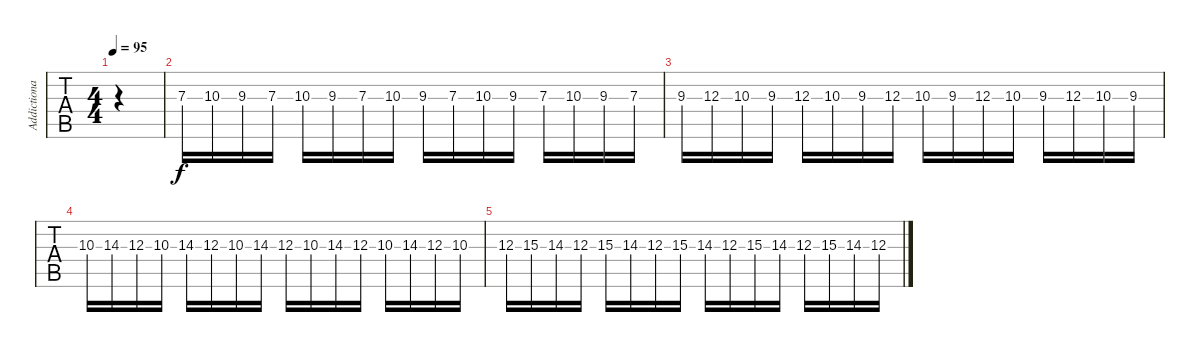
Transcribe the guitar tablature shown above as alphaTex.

\track ("Addictional Guitar" "Addictiona") {instrument distortionguitar}
\staff {tabs}
\tuning (E4 B3 G3 D3 A2 D2) {hide}
\ts (4 4)
\tempo 95
\clef g2
\ks c
|
7.3.16 10.3.16 9.3.16 7.3.16 10.3.16 9.3.16 7.3.16 10.3.16 9.3.16 7.3.16 10.3.16 9.3.16 7.3.16 10.3.16 9.3.16 7.3.16 |
9.3.16 12.3.16 10.3.16 9.3.16 12.3.16 10.3.16 9.3.16 12.3.16 10.3.16 9.3.16 12.3.16 10.3.16 9.3.16 12.3.16 10.3.16 9.3.16 |
10.3.16 14.3.16 12.3.16 10.3.16 14.3.16 12.3.16 10.3.16 14.3.16 12.3.16 10.3.16 14.3.16 12.3.16 10.3.16 14.3.16 12.3.16 10.3.16 |
12.3.16 15.3.16 14.3.16 12.3.16 15.3.16 14.3.16 12.3.16 15.3.16 14.3.16 12.3.16 15.3.16 14.3.16 12.3.16 15.3.16 14.3.16 12.3.16
